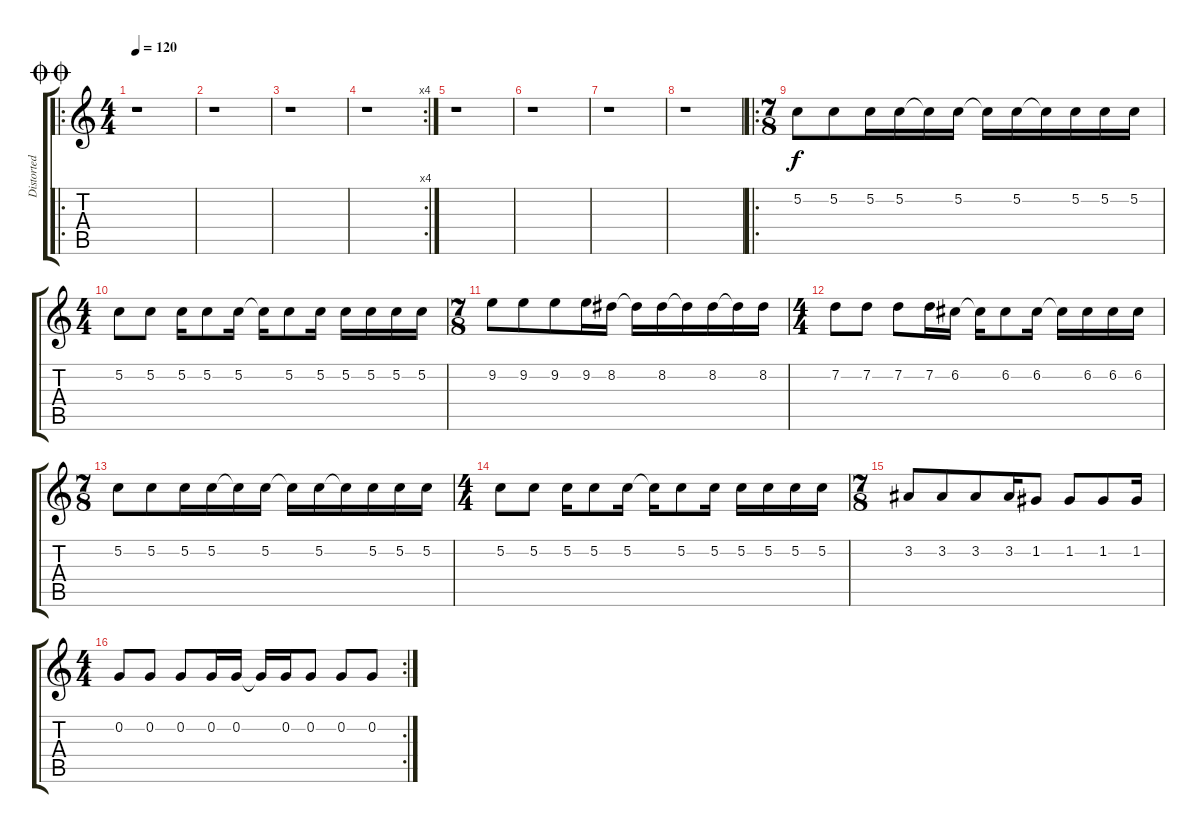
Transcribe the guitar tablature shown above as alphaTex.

\track ("Distorted Lead" "Distorted ") {instrument distortionguitar}
\staff {score tabs}
\tuning (C4 G3 Eb3 Bb2 F2 C2) {hide}
\ro
\ts (4 4)
\jump doublecoda
\tempo 120
\clef g2
\ks c
r.1{dy f} |
r.1 |
r.1 |
\rc 4
r.1 |
r.1 |
r.1 |
r.1 |
r.1 |
\ro
\ts (7 8)
5.2.8 5.2.8 5.2.16 5.2.16 5.2{t}.16 5.2.16 5.2{t}.16 5.2.16 5.2{t}.16 5.2.16 5.2.16 5.2.16 |
\ts (4 4)
5.2.8 5.2.8 5.2.16 5.2.8 5.2.16 5.2{t}.16 5.2.8 5.2.16 5.2.16 5.2.16 5.2.16 5.2.16 |
\ts (7 8)
9.2.8 9.2.8 9.2.8 9.2.16 8.2.16 8.2{t}.16 8.2.16 8.2{t}.16 8.2.16 8.2{t}.16 8.2.16 |
\ts (4 4)
7.2.8 7.2.8 7.2.8 7.2.16 6.2.16 6.2{t}.16 6.2.8 6.2.16 6.2{t}.16 6.2.16 6.2.16 6.2.16 |
\ts (7 8)
5.2.8 5.2.8 5.2.16 5.2.16 5.2{t}.16 5.2.16 5.2{t}.16 5.2.16 5.2{t}.16 5.2.16 5.2.16 5.2.16 |
\ts (4 4)
5.2.8 5.2.8 5.2.16 5.2.8 5.2.16 5.2{t}.16 5.2.8 5.2.16 5.2.16 5.2.16 5.2.16 5.2.16 |
\ts (7 8)
3.2.8 3.2.8 3.2.8 3.2.16 1.2.8 1.2.8 1.2.8 1.2.16 |
\rc 2
\ts (4 4)
0.2.8 0.2.8 0.2.8 0.2.16 0.2.16 0.2{t}.16 0.2.16 0.2.8 0.2.8 0.2.8
